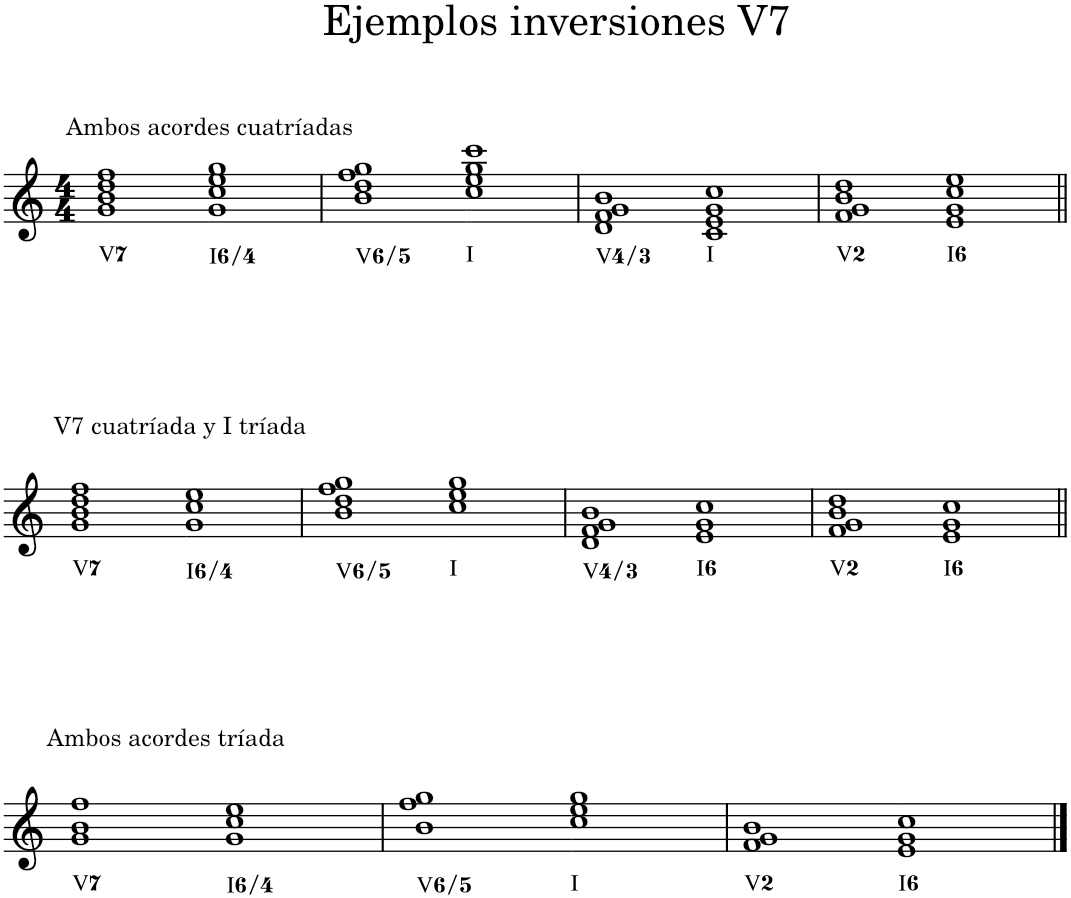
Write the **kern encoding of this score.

**kern
*part1
*staff1
*I"Piano
*I'Pno.
*clefG2
*k[]
*M4/4
=1
!LO:TX:a:t=Ambos acordes cuatríadas
1g 1b 1dd 1ff
=2-
1g 1cc 1ee 1gg
=3
1b 1dd 1ff 1gg
=4-
1cc 1ee 1gg 1ccc
=5
1d 1f 1g 1b
=6-
1c 1e 1g 1cc
=7
1f 1g 1b 1dd
=8-
1e 1g 1cc 1ee
!!LO:LB:g=z
=9||
!LO:TX:a:t=V7 cuatríada y I tríada
1g 1b 1dd 1ff
=10-
1g 1cc 1ee
=11
1b 1dd 1ff 1gg
=12-
1cc 1ee 1gg
=13
1d 1f 1g 1b
=14-
1e 1g 1cc
=15
1f 1g 1b 1dd
=16-
1e 1g 1cc
!!LO:LB:g=z
=17||
!LO:TX:a:t=Ambos acordes tríada
1g 1b 1ff
=18-
1g 1cc 1ee
=19
1b 1ff 1gg
=20-
1cc 1ee 1gg
=21
1f 1g 1b
=22-
1e 1g 1cc
==
*-
